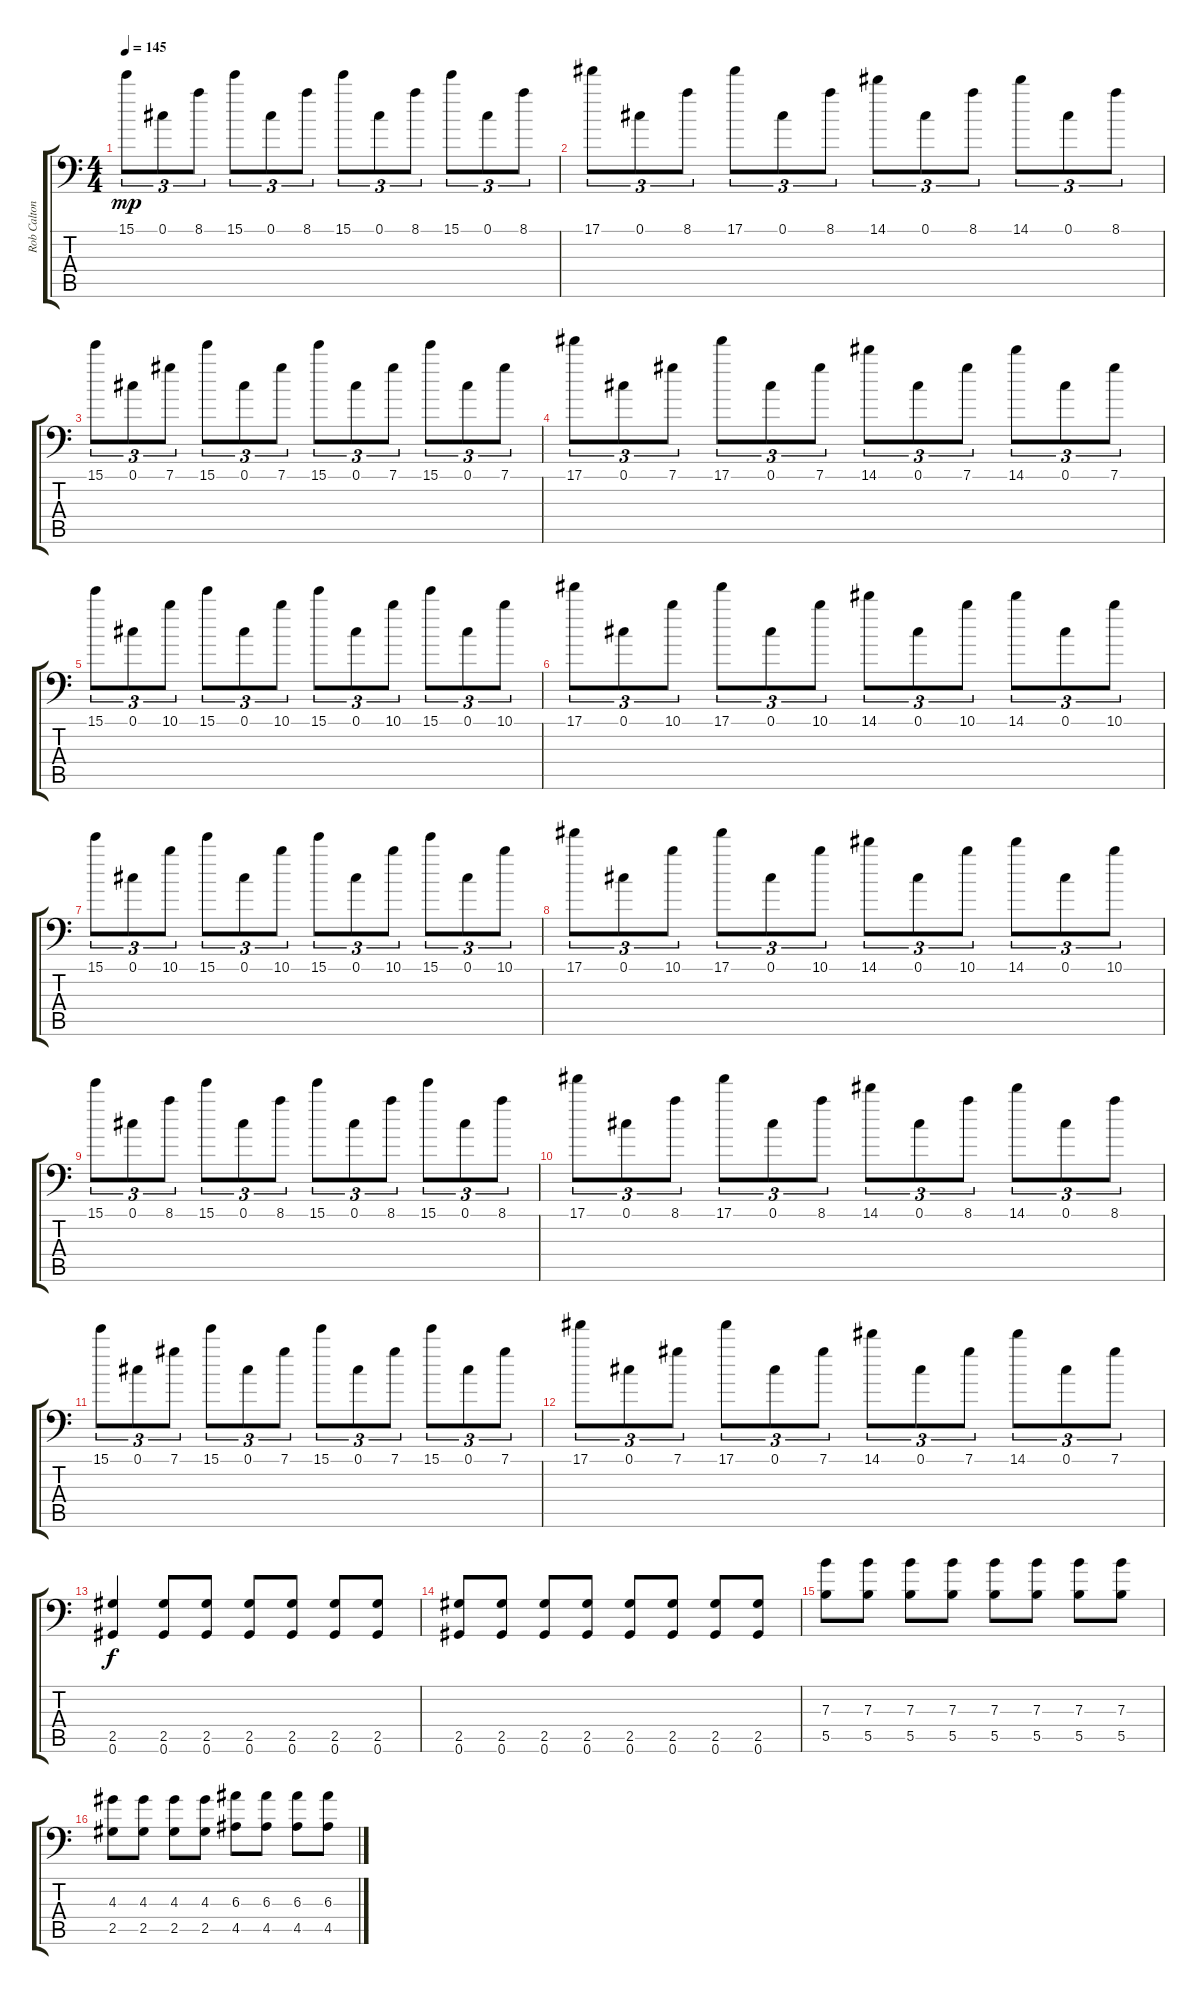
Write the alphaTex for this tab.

\track ("Rob Calton" "Rob Calton") {instrument overdrivenguitar}
\staff {score tabs}
\tuning (Db4 Ab3 E3 B2 Gb2 Ab1) {hide}
\ts (4 4)
\tempo 145
\clef f4
\ks c
15.1.8{tu (3 2) dy mp} 0.1.8{tu (3 2)} 8.1.8{tu (3 2)} 15.1.8{tu (3 2)} 0.1.8{tu (3 2)} 8.1.8{tu (3 2)} 15.1.8{tu (3 2)} 0.1.8{tu (3 2)} 8.1.8{tu (3 2)} 15.1.8{tu (3 2)} 0.1.8{tu (3 2)} 8.1.8{tu (3 2)} |
17.1.8{tu (3 2)} 0.1.8{tu (3 2)} 8.1.8{tu (3 2)} 17.1.8{tu (3 2)} 0.1.8{tu (3 2)} 8.1.8{tu (3 2)} 14.1.8{tu (3 2)} 0.1.8{tu (3 2)} 8.1.8{tu (3 2)} 14.1.8{tu (3 2)} 0.1.8{tu (3 2)} 8.1.8{tu (3 2)} |
15.1.8{tu (3 2)} 0.1.8{tu (3 2)} 7.1.8{tu (3 2)} 15.1.8{tu (3 2)} 0.1.8{tu (3 2)} 7.1.8{tu (3 2)} 15.1.8{tu (3 2)} 0.1.8{tu (3 2)} 7.1.8{tu (3 2)} 15.1.8{tu (3 2)} 0.1.8{tu (3 2)} 7.1.8{tu (3 2)} |
17.1.8{tu (3 2)} 0.1.8{tu (3 2)} 7.1.8{tu (3 2)} 17.1.8{tu (3 2)} 0.1.8{tu (3 2)} 7.1.8{tu (3 2)} 14.1.8{tu (3 2)} 0.1.8{tu (3 2)} 7.1.8{tu (3 2)} 14.1.8{tu (3 2)} 0.1.8{tu (3 2)} 7.1.8{tu (3 2)} |
15.1.8{tu (3 2)} 0.1.8{tu (3 2)} 10.1.8{tu (3 2)} 15.1.8{tu (3 2)} 0.1.8{tu (3 2)} 10.1.8{tu (3 2)} 15.1.8{tu (3 2)} 0.1.8{tu (3 2)} 10.1.8{tu (3 2)} 15.1.8{tu (3 2)} 0.1.8{tu (3 2)} 10.1.8{tu (3 2)} |
17.1.8{tu (3 2)} 0.1.8{tu (3 2)} 10.1.8{tu (3 2)} 17.1.8{tu (3 2)} 0.1.8{tu (3 2)} 10.1.8{tu (3 2)} 14.1.8{tu (3 2)} 0.1.8{tu (3 2)} 10.1.8{tu (3 2)} 14.1.8{tu (3 2)} 0.1.8{tu (3 2)} 10.1.8{tu (3 2)} |
15.1.8{tu (3 2)} 0.1.8{tu (3 2)} 10.1.8{tu (3 2)} 15.1.8{tu (3 2)} 0.1.8{tu (3 2)} 10.1.8{tu (3 2)} 15.1.8{tu (3 2)} 0.1.8{tu (3 2)} 10.1.8{tu (3 2)} 15.1.8{tu (3 2)} 0.1.8{tu (3 2)} 10.1.8{tu (3 2)} |
17.1.8{tu (3 2)} 0.1.8{tu (3 2)} 10.1.8{tu (3 2)} 17.1.8{tu (3 2)} 0.1.8{tu (3 2)} 10.1.8{tu (3 2)} 14.1.8{tu (3 2)} 0.1.8{tu (3 2)} 10.1.8{tu (3 2)} 14.1.8{tu (3 2)} 0.1.8{tu (3 2)} 10.1.8{tu (3 2)} |
15.1.8{tu (3 2)} 0.1.8{tu (3 2)} 8.1.8{tu (3 2)} 15.1.8{tu (3 2)} 0.1.8{tu (3 2)} 8.1.8{tu (3 2)} 15.1.8{tu (3 2)} 0.1.8{tu (3 2)} 8.1.8{tu (3 2)} 15.1.8{tu (3 2)} 0.1.8{tu (3 2)} 8.1.8{tu (3 2)} |
17.1.8{tu (3 2)} 0.1.8{tu (3 2)} 8.1.8{tu (3 2)} 17.1.8{tu (3 2)} 0.1.8{tu (3 2)} 8.1.8{tu (3 2)} 14.1.8{tu (3 2)} 0.1.8{tu (3 2)} 8.1.8{tu (3 2)} 14.1.8{tu (3 2)} 0.1.8{tu (3 2)} 8.1.8{tu (3 2)} |
15.1.8{tu (3 2)} 0.1.8{tu (3 2)} 7.1.8{tu (3 2)} 15.1.8{tu (3 2)} 0.1.8{tu (3 2)} 7.1.8{tu (3 2)} 15.1.8{tu (3 2)} 0.1.8{tu (3 2)} 7.1.8{tu (3 2)} 15.1.8{tu (3 2)} 0.1.8{tu (3 2)} 7.1.8{tu (3 2)} |
17.1.8{tu (3 2)} 0.1.8{tu (3 2)} 7.1.8{tu (3 2)} 17.1.8{tu (3 2)} 0.1.8{tu (3 2)} 7.1.8{tu (3 2)} 14.1.8{tu (3 2)} 0.1.8{tu (3 2)} 7.1.8{tu (3 2)} 14.1.8{tu (3 2)} 0.1.8{tu (3 2)} 7.1.8{tu (3 2)} |
(2.5 0.6).4{dy f} (2.5 0.6).8 (2.5 0.6).8 (2.5 0.6).8 (2.5 0.6).8 (2.5 0.6).8 (2.5 0.6).8 |
(2.5 0.6).8 (2.5 0.6).8 (2.5 0.6).8 (2.5 0.6).8 (2.5 0.6).8 (2.5 0.6).8 (2.5 0.6).8 (2.5 0.6).8 |
(7.3 5.5).8 (7.3 5.5).8 (7.3 5.5).8 (7.3 5.5).8 (7.3 5.5).8 (7.3 5.5).8 (7.3 5.5).8 (7.3 5.5).8 |
(4.3 2.5).8 (4.3 2.5).8 (4.3 2.5).8 (4.3 2.5).8 (6.3 4.5).8 (6.3 4.5).8 (6.3 4.5).8 (6.3 4.5).8
